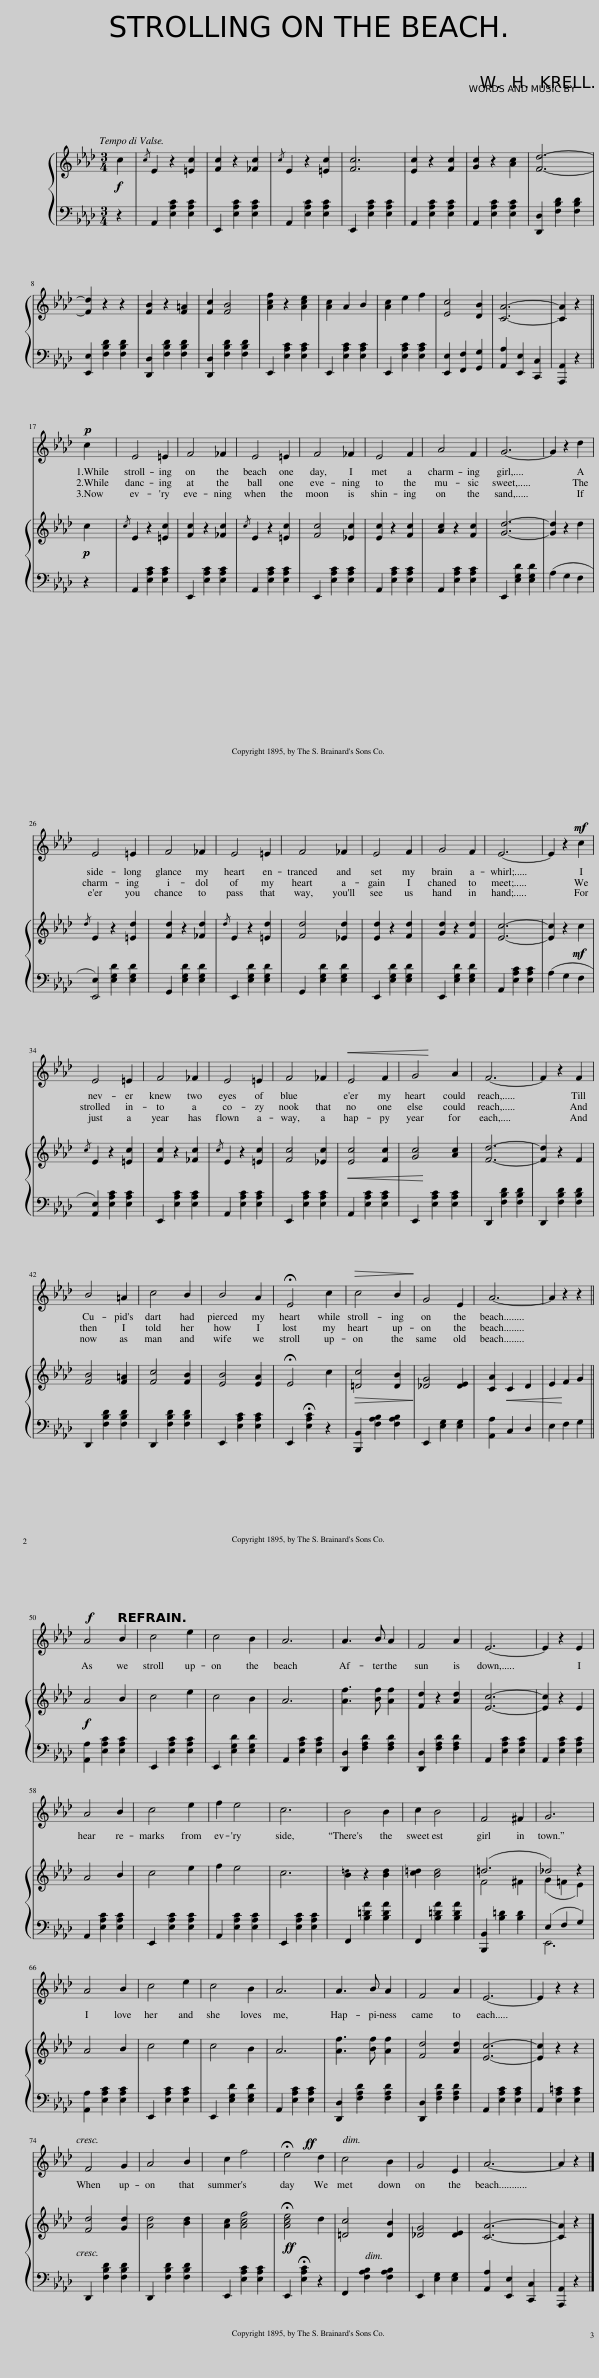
X:1
%%score 1 { ( 2 4 ) | ( 3 5 ) }
L:1/8
Q:1/4=130
M:3/4
I:linebreak $
K:Ab
V:1 treble
V:2 treble
V:4 treble
V:3 bass
V:5 bass
V:1
 z2 | z6 | z6 | z6 | z6 | %5
 z6 | z6 | z6 |$ z6 | z6 | %10
 z6 | z6 | z6 | z6 | z6 | %15
 z6 | z4 ||$!p! c2 | E4 =E2 | F4 _F2 | %20
 E4 =E2 | F4 _F2 | E4 F2 | A4 F2 | G6- | %25
 G2 z2 d2 |$ E4 =E2 | F4 _F2 | E4 =E2 | F4 _F2 | %30
 E4 F2 | G4 F2 | E6- | E2 z2!mf! c2 |$ E4 =E2 | %35
 F4 _F2 | E4 =E2 | F4 _F2 |!<(! E4 F2 | G4 A2!<)! | %40
 F6- | F2 z2 F2 |$ B4 =A2 | c4 B2 | B4 A2 | %45
 !fermata!E4 c2 |!>(! c4 B2 | G4!>)! E2 | A6- | A2 z2 z2 ||$ %50
!f! A4 B2 | c4 e2 | c4 B2 | A6 | A3 B A2 | %55
 F4 A2 | E6- | E2 z2 E2 |$ A4 B2 | c4 e2 | %60
 f2 e4 | c6 | B4 B2 | c2 B4 | F4 ^F2 | %65
 G6 |$ A4 B2 | c4 e2 | c4 B2 | A6 | %70
 A3 B A2 | F4 A2 | E6- | E2 z2 z2 |$ F4 G2 | %75
 A4 B2 | c2 f4 |!ff! !fermata!e4 d2 | c4 B2 | G4 E2 | %80
 A6- | A2 z2 |] %82
V:2
!f! c2 |{/c} E2 z2 [=Ec]2 | [Fc]2 z2 [_Fc]2 |{/c} E2 z2 [=Ec]2 | [Fc]6 | %5
 [Ec]2 z2 [Fc]2 | [Gc]2 z2 [Ac]2 | [Fd]6- |$ [Fd]2 z2 z2 | [FB]2 z2 [F=A]2 | %10
 [Fc]2 [FB]4 | [Acf]2 z2 [Ace]2 | [Ac]2 A2 B2 | [Ac]2 e2 f2 | [Ec]4 [DB]2 | %15
 [CA]6- | [CA]2 z2 ||$!p! c2 |{/c} E2 z2 [=Ec]2 | [Fc]2 z2 [_Fc]2 | %20
{/c} E2 z2 [=Ec]2 | [Fc]4 [_Ec]2 | [Ec]2 z2 [Fc]2 | [Ac]2 z2 [Fc]2 | [Gd]6- | %25
 [Gd]2 z2 d2 |${/d} E2 z2 [=Ed]2 | [Fd]2 z2 [_Fd]2 |{/d} E2 z2 [=Ed]2 | [Fd]4 [_Ed]2 | %30
 [Ed]2 z2 [Fd]2 | [Gd]2 z2 [Fd]2 | [Ec]6- | [Ec]2 z2!mf! c2 |${/c} E2 z2 [=Ec]2 | %35
 [Fc]2 z2 [_Fc]2 |{/c} E2 z2 [=Ec]2 | [Fc]4 [_Ec]2 |!<(! [Ec]4 [Fc]2 | [Gc]4!<)! [Ac]2 | %40
 [Fd]6- | [Fd]2 z2 F2 |$ [FB]4 [F=A]2 | [Fc]4 [FB]2 | [EB]4 [EA]2 | %45
 !fermata!E4 c2 |!>(! [=Dc]4 [DB]2 | [_DG]4!>)! [DE]2 | [CA]2!<(! C2 D2 | E2 F2!<)! G2 ||$ %50
!f! A4 B2 | c4 e2 | c4 B2 | A6 | [Af]3 [Bf] [Af]2 | %55
 [Fd]2 z2 [Ad]2 | [Ec]6- | [Ec]2 z2 E2 |$ A4 B2 | c4 e2 | %60
 f2 e4 | c6 | [B=d]2 z2 [Bd]2 | [c=d]2 [Bd]4 | (=d6 | %65
 _d4) z2 |$ A4 B2 | c4 e2 | c4 B2 | A6 | %70
 [Af]3 [Bf] [Af]2 | [Fd]4 [Ad]2 | [Ec]6- | [Ec]2 z2 z2 |$ [Fd]4 [Gd]2 | %75
 [Ad]4 [Bd]2 | [Ac]2 [Acf]4 |!ff! !fermata![Ace]4 d2 | [=Dc]4 [DB]2 | [_DG]4 [DE]2 | %80
 [CA]6- | [CA]2 z2 |] %82
V:3
 z2 | A,,2 [E,A,C]2 [E,A,C]2 | E,,2 [E,A,C]2 [E,A,C]2 | A,,2 [E,A,C]2 [E,A,C]2 | E,,2 [E,A,C]2 [E,A,C]2 | %5
 A,,2 [E,A,C]2 [E,A,C]2 | A,,2 [E,A,C]2 [E,A,C]2 | [D,,D,]2 [F,B,D]2 [F,B,D]2 |$ [E,,E,]2 [F,B,D]2 [F,B,D]2 | [D,,D,]2 [F,B,D]2 [F,B,D]2 | %10
 [D,,D,]2 [F,B,D]2 [F,B,D]2 | E,,2 [E,A,C]2 [E,A,C]2 | E,,2 [E,A,C]2 [E,A,C]2 | E,,2 [E,A,C]2 [E,A,C]2 | [E,,E,]2 [F,,F,]2 [G,,G,]2 | %15
 [A,,A,]2 [E,,E,]2 [C,,C,]2 | [A,,,A,,]2 z2 ||$ z2 | A,,2 [E,A,C]2 [E,A,C]2 | E,,2 [E,A,C]2 [E,A,C]2 | %20
 A,,2 [E,A,C]2 [E,A,C]2 | E,,2 [E,A,C]2 [E,A,C]2 | A,,2 [E,A,C]2 [E,A,C]2 | A,,2 [E,A,C]2 [E,A,C]2 | E,,2 [E,G,D]2 [E,G,D]2 | %25
 (A,2 G,2 F,2 |$ [E,,E,]2) [E,G,D]2 [E,G,D]2 | G,,2 [E,G,D]2 [E,G,D]2 | E,,2 [E,G,D]2 [E,G,D]2 | G,,2 [E,G,D]2 [E,G,D]2 | %30
 E,,2 [E,G,D]2 [E,G,D]2 | E,,2 [E,G,D]2 [E,G,D]2 | A,,2 [E,A,C]2 [E,A,C]2 | (A,2 G,2 F,2 |$ [A,,E,]2) [E,A,C]2 [E,A,C]2 | %35
 E,,2 [E,A,C]2 [E,A,C]2 | A,,2 [E,A,C]2 [E,A,C]2 | E,,2 [E,A,C]2 [E,A,C]2 | A,,2 [E,A,C]2 [E,A,C]2 | E,,2 [E,A,C]2 [E,A,C]2 | %40
 D,,2 [F,B,D]2 [F,B,D]2 | D,,2 [F,B,D]2 [F,B,D]2 |$ D,,2 [F,B,D]2 [F,B,D]2 | D,,2 [F,B,D]2 [F,B,D]2 | E,,2 [E,A,C]2 [E,A,C]2 | %45
 E,,2 !fermata![E,A,C]2 z2 | [B,,,B,,]2 [F,A,B,]2 [F,A,B,]2 | E,,2 [E,G,]2 [E,G,]2 | [A,,A,]2 C,2 D,2 | E,2 F,2 G,2 ||$ %50
 [A,,A,]2 [E,A,C]2 [E,A,C]2 | E,,2 [E,A,C]2 [E,A,C]2 | E,,2 [E,G,D]2 [E,G,D]2 | A,,2 [E,A,C]2 [E,A,C]2 | [D,,D,]2 [F,A,D]2 [F,A,D]2 | %55
 [D,,D,]2 [F,A,D]2 [F,A,D]2 | A,,2 [E,A,C]2 [E,A,C]2 | A,,2 [E,A,C]2 [E,A,C]2 |$ A,,2 [E,A,C]2 [E,A,C]2 | E,,2 [E,A,C]2 [E,A,C]2 | %60
 A,,2 [E,A,C]2 [E,A,C]2 | E,,2 [E,A,C]2 [E,A,C]2 | F,,2 [B,=DA]2 [B,DA]2 | F,,2 [B,=DA]2 [B,DA]2 | [B,,,B,,]2 [B,=D]2 [B,D]2 | %65
 (E,2 F,2 G,2) |$ [A,,A,]2 [E,A,C]2 [E,A,C]2 | E,,2 [E,A,C]2 [E,A,C]2 | E,,2 [E,G,D]2 [E,G,D]2 | A,,2 [E,A,C]2 [E,A,C]2 | %70
 [D,,D,]2 [F,A,D]2 [F,A,D]2 | [D,,D,]2 [F,A,D]2 [F,A,D]2 | A,,2 [E,A,C]2 [E,A,C]2 | A,,2 [E,A,=C]2 [E,A,C]2 |$ D,,2 [F,B,D]2 [F,B,D]2 | %75
 D,,2 [F,B,D]2 [F,B,D]2 | E,,2 [E,A,C]2 [E,A,C]2 | E,,2 !fermata![E,A,C]2 z2 | F,,2 [F,A,B,]2 [F,A,B,]2 | E,,2 [E,G,]2 [E,G,]2 | %80
 [A,,A,]2 [E,,E,]2 [C,,C,]2 | [A,,,A,,]2 z2 |] %82
V:4
 x2 | x6 | x6 | x6 | x6 | %5
 x6 | x6 | x6 |$ x6 | x6 | %10
 x6 | x6 | x6 | x6 | x6 | %15
 x6 | x4 ||$ x2 | x6 | x6 | %20
 x6 | x6 | x6 | x6 | x6 | %25
 x6 |$ x6 | x6 | x6 | x6 | %30
 x6 | x6 | x6 | x6 |$ x6 | %35
 x6 | x6 | x6 | x6 | x6 | %40
 x6 | x6 |$ x6 | x6 | x6 | %45
 x6 | x6 | x6 | x6 | x6 ||$ %50
 x6 | x6 | x6 | x6 | x6 | %55
 x6 | x6 | x6 |$ x6 | x6 | %60
 x6 | x6 | x6 | x6 | F4 ^F2 | %65
 (G2 =F2 E2) |$ x6 | x6 | x6 | x6 | %70
 x6 | x6 | x6 | x6 |$ x6 | %75
 x6 | x6 | x6 | x6 | x6 | %80
 x6 | x4 |] %82
V:5
 x2 | x6 | x6 | x6 | x6 | %5
 x6 | x6 | x6 |$ x6 | x6 | %10
 x6 | x6 | x6 | x6 | x6 | %15
 x6 | x4 ||$ x2 | x6 | x6 | %20
 x6 | x6 | x6 | x6 | x6 | %25
 x6 |$ x6 | x6 | x6 | x6 | %30
 x6 | x6 | x6 | x6 |$ x6 | %35
 x6 | x6 | x6 | x6 | x6 | %40
 x6 | x6 |$ x6 | x6 | x6 | %45
 x6 | x6 | x6 | x6 | x6 ||$ %50
 x6 | x6 | x6 | x6 | x6 | %55
 x6 | x6 | x6 |$ x6 | x6 | %60
 x6 | x6 | x6 | x6 | x6 | %65
 E,,6 |$ x6 | x6 | x6 | x6 | %70
 x6 | x6 | x6 | x6 |$ x6 | %75
 x6 | x6 | x6 | x6 | x6 | %80
 x6 | x4 |] %82
